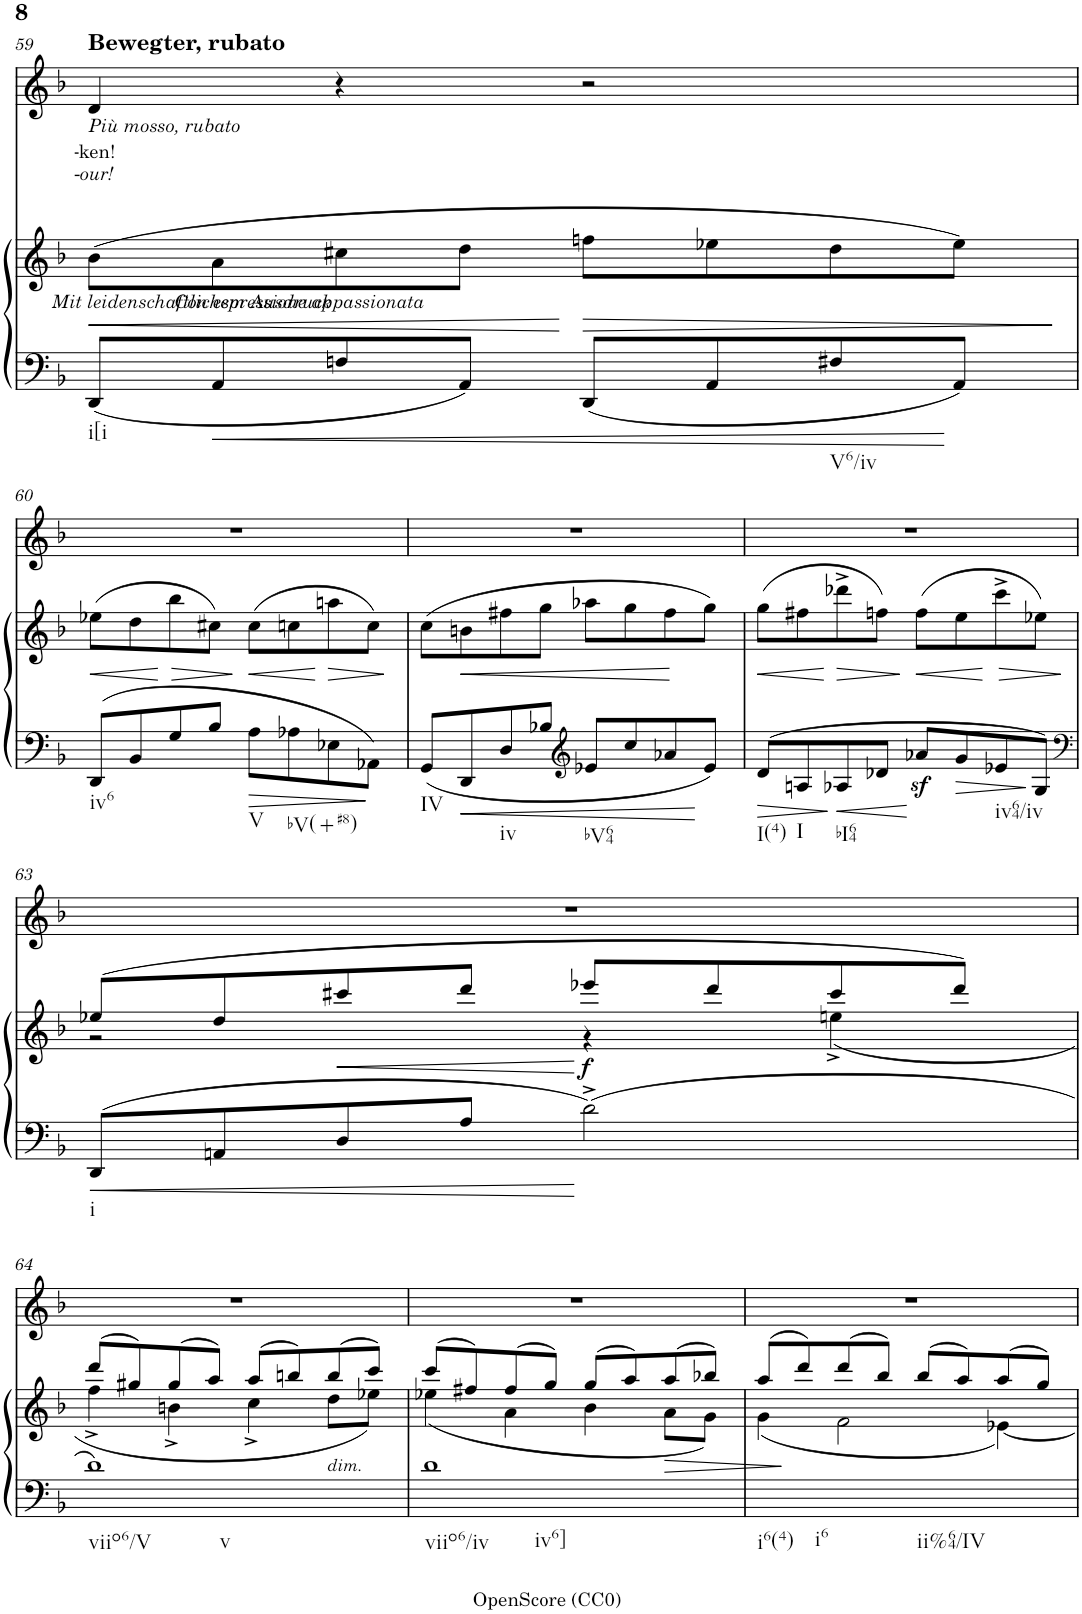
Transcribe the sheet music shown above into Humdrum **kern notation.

**kern	**kern	**dynam	**kern	**text	**text
*part2	*part2	*part2	*part1	*part1	*part1
*staff3	*staff2	*staff2/3	*staff1	*staff1	*staff1
*I"Piano	*	*	*I"Voice	*	*
*I'Pno	*	*	*	*	*
!!LO:PB:g=z
*clefF4	*clefG2	*	*clefG2	*	*
*k[b-]	*k[b-]	*	*k[b-]	*	*
*M4/4	*M4/4	*	*M4/4	*	*
=59	=59	=59	=59	=59	=59
!	!	!	!LO:TX:a:B:t=Bewegter, rubato	!	!
!	!	!	!LO:TX:b:i:t=Più mosso, rubato	!	!
!	!LO:TX:b:i:t=Mit leidenschaftlichem Ausdruck	!	!	!	!
!LO:TX:b:t=i[i	!	!	!	!	!
!	!	!LO:HP:b	!	!LO:LY:b	!LO:LY:b
8DD/L	(8b-\L	<	4d/	-ken!	-our!
!	!LO:TX:b:i:t=Con espressione appassionata	!	!	!	!
8AA/	8a\	.	.	.	.
8Fn/	8cc#X\	.	4r	.	.
8AA/J	8dd\J	.	.	.	.
!	!	!LO:HP:n=1:b	!	!	!
8DD/L	8ffn\L	[ >	2r	.	.
8AA/	8ee-X\	.	.	.	.
!LO:TX:b:t=V6/iv	!	!	!	!	!
8F#X/	8dd\	.	.	.	.
8AA/J	8ee-\J)	.	.	.	.
.	.	]	.	.	.
!!LO:LB:g=z
=60	=60	=60	=60	=60	=60
!LO:TX:b:t=iv6	!	!	!	!	!
!	!	!LO:HP:b	!	!	!
8DD/L	(8ee-X\L	<	1r	.	.
8BB-/	8dd\	.	.	.	.
!	!	!LO:HP:n=1:b	!	!	!
8G/	8bb-\	[ >	.	.	.
8B-/J	8cc#X\J)	.	.	.	.
!LO:TX:b:t=V	!	!	!	!	!
!	!	!LO:HP:n=1:b	!	!	!
8A\L	(8cc#\L	] <	.	.	.
!LO:TX:b:t=bV(+#8)	!	!	!	!	!
8A-X\	8ccn\	.	.	.	.
!	!	!LO:HP:n=1:b	!	!	!
8E-X\	8aan\	[ >	.	.	.
8AA-X\J	8cc\J)	.	.	.	.
.	.	]	.	.	.
=61	=61	=61	=61	=61	=61
!LO:TX:b:t=IV	!	!	!	!	!
8GG/L	(8cc\L	.	1r	.	.
!	!	!LO:HP:b	!	!	!
8DD/	8bn\	<	.	.	.
!LO:TX:b:t=iv	!	!	!	!	!
8D/	8ff#X\	.	.	.	.
8B-X/J	8gg\J	.	.	.	.
*clefG2	*	*	*	*	*
!LO:TX:b:t=bV64	!	!	!	!	!
8e-X/L	8aa-X\L	.	.	.	.
8cc/	8gg\	.	.	.	.
8a-X/	8ff#\	[	.	.	.
8e-/J	8gg\J)	.	.	.	.
=62	=62	=62	=62	=62	=62
!LO:TX:b:t=I(4)	!	!	!	!	!
!	!	!LO:HP:b	!	!	!
8d/L	(8gg\L	<	1r	.	.
!LO:TX:b:t=I	!	!	!	!	!
8An/	8ff#X\	.	.	.	.
!LO:TX:b:t=bI64	!	!	!	!	!
!	!	!LO:HP:n=1:b	!	!	!
8A-X/	8ddd-X^\	[ >	.	.	.
8d-X/J	8ffn\J)	.	.	.	.
!	!	!LO:HP:n=1:b	!	!	!
8a-Xz</L	(8ff\L	] <	.	.	.
8g/	8ee\	.	.	.	.
!LO:TX:b:t=iv64/iv	!	!	!	!	!
!	!	!LO:HP:n=1:b	!	!	!
8e-X/	8ccc^\	[ >	.	.	.
8G/J	8ee-X\J)	.	.	.	.
.	.	]	.	.	.
!!LO:LB:g=z
=63	=63	=63	=63	=63	=63
*clefF4	*	*	*	*	*
*	*^	*	*	*	*
!LO:TX:b:t=i	!	!	!	!	!	!
8DD/L	(8ee-X/L	2r	.	1r	.	.
8AAn/	8dd/	.	.	.	.	.
!	!	!	!LO:HP:b	!	!	!
8D/	8ccc#X/	.	<	.	.	.
8A/J	8ddd/J	.	.	.	.	.
!	!	!	!LO:DY:n=1:b	!	!	!
2d^\	8eee-X/L	4r	[ f	.	.	.
.	8ddd/	.	.	.	.	.
.	8ccc#/	(4een^\	.	.	.	.
.	8ddd/J)	.	.	.	.	.
!!LO:LB:g=z
=64	=64	=64	=64	=64	=64	=64
!LO:TX:b:t=viio6/V	!	!	!	!	!	!
!LO:TX:b:t=v	!	!	!	!	!	!
1d	(8ddd/L	4ff^\	.	1r	.	.
.	8gg#X/)	.	.	.	.	.
.	(8gg#/	4bn^\	.	.	.	.
.	8aa/J)	.	.	.	.	.
.	(8aa/L	4cc^\	.	.	.	.
.	8bbn/)	.	.	.	.	.
!	!LO:TX:b:i:t=dim.	!	!	!	!	!
.	(8bb/	8dd\L	.	.	.	.
.	8ccc/J)	8ee-X\J)	.	.	.	.
=65	=65	=65	=65	=65	=65	=65
!LO:TX:b:t=viio6/iv	!	!	!	!	!	!
!LO:TX:b:t=iv6]	!	!	!	!	!	!
1d	(8ccc/L	(4ee-X\	.	1r	.	.
.	8ff#X/)	.	.	.	.	.
.	(8ff#/	4a\	.	.	.	.
.	8gg/J)	.	.	.	.	.
.	(8gg/L	4b-\	.	.	.	.
.	8aa/)	.	.	.	.	.
!	!	!	!LO:HP:b	!	!	!
.	(8aa/	8a\L	>	.	.	.
.	8bb-X/J)	8g\J)	.	.	.	.
=66	=66	=66	=66	=66	=66	=66
!LO:TX:b:t=i6(4)	!	!	!	!	!	!
!LO:TX:b:t=i6	!	!	!	!	!	!
!LO:TX:b:t=ii%64/IV	!	!	!	!	!	!
1ryy	(8aa/L	(4g\	.	1r	.	.
.	8ddd/)	.	]	.	.	.
.	(8ddd/	2f\	.	.	.	.
.	8bb-/J)	.	.	.	.	.
.	(8bb-/L	.	.	.	.	.
.	8aa/)	.	.	.	.	.
.	(8aa/	[4e-X\)	.	.	.	.
.	8gg/J)	.	.	.	.	.
*	*v	*v	*	*	*	*
=	=	=	=	=	=
*-	*-	*-	*-	*-	*-
